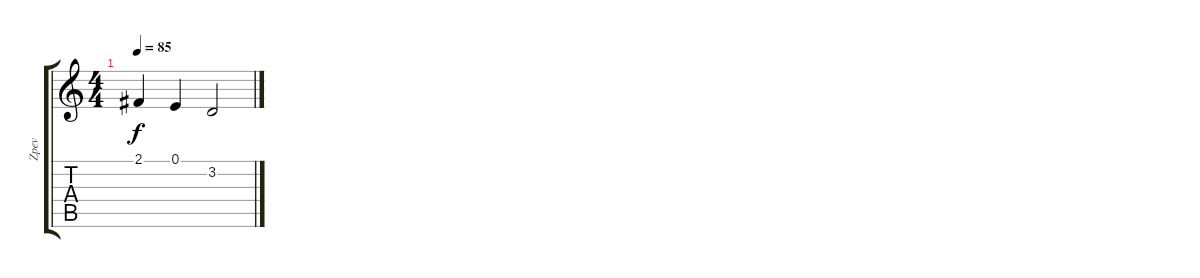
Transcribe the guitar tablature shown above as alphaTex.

\track ("Zpev" "Zpev") {instrument flute}
\staff {score tabs}
\tuning (E4 B3 G3 D3 A2 E2) {hide}
\ts (4 4)
\tempo 85
\clef g2
\ks c
2.1.4{dy f} 0.1.4 3.2.2
